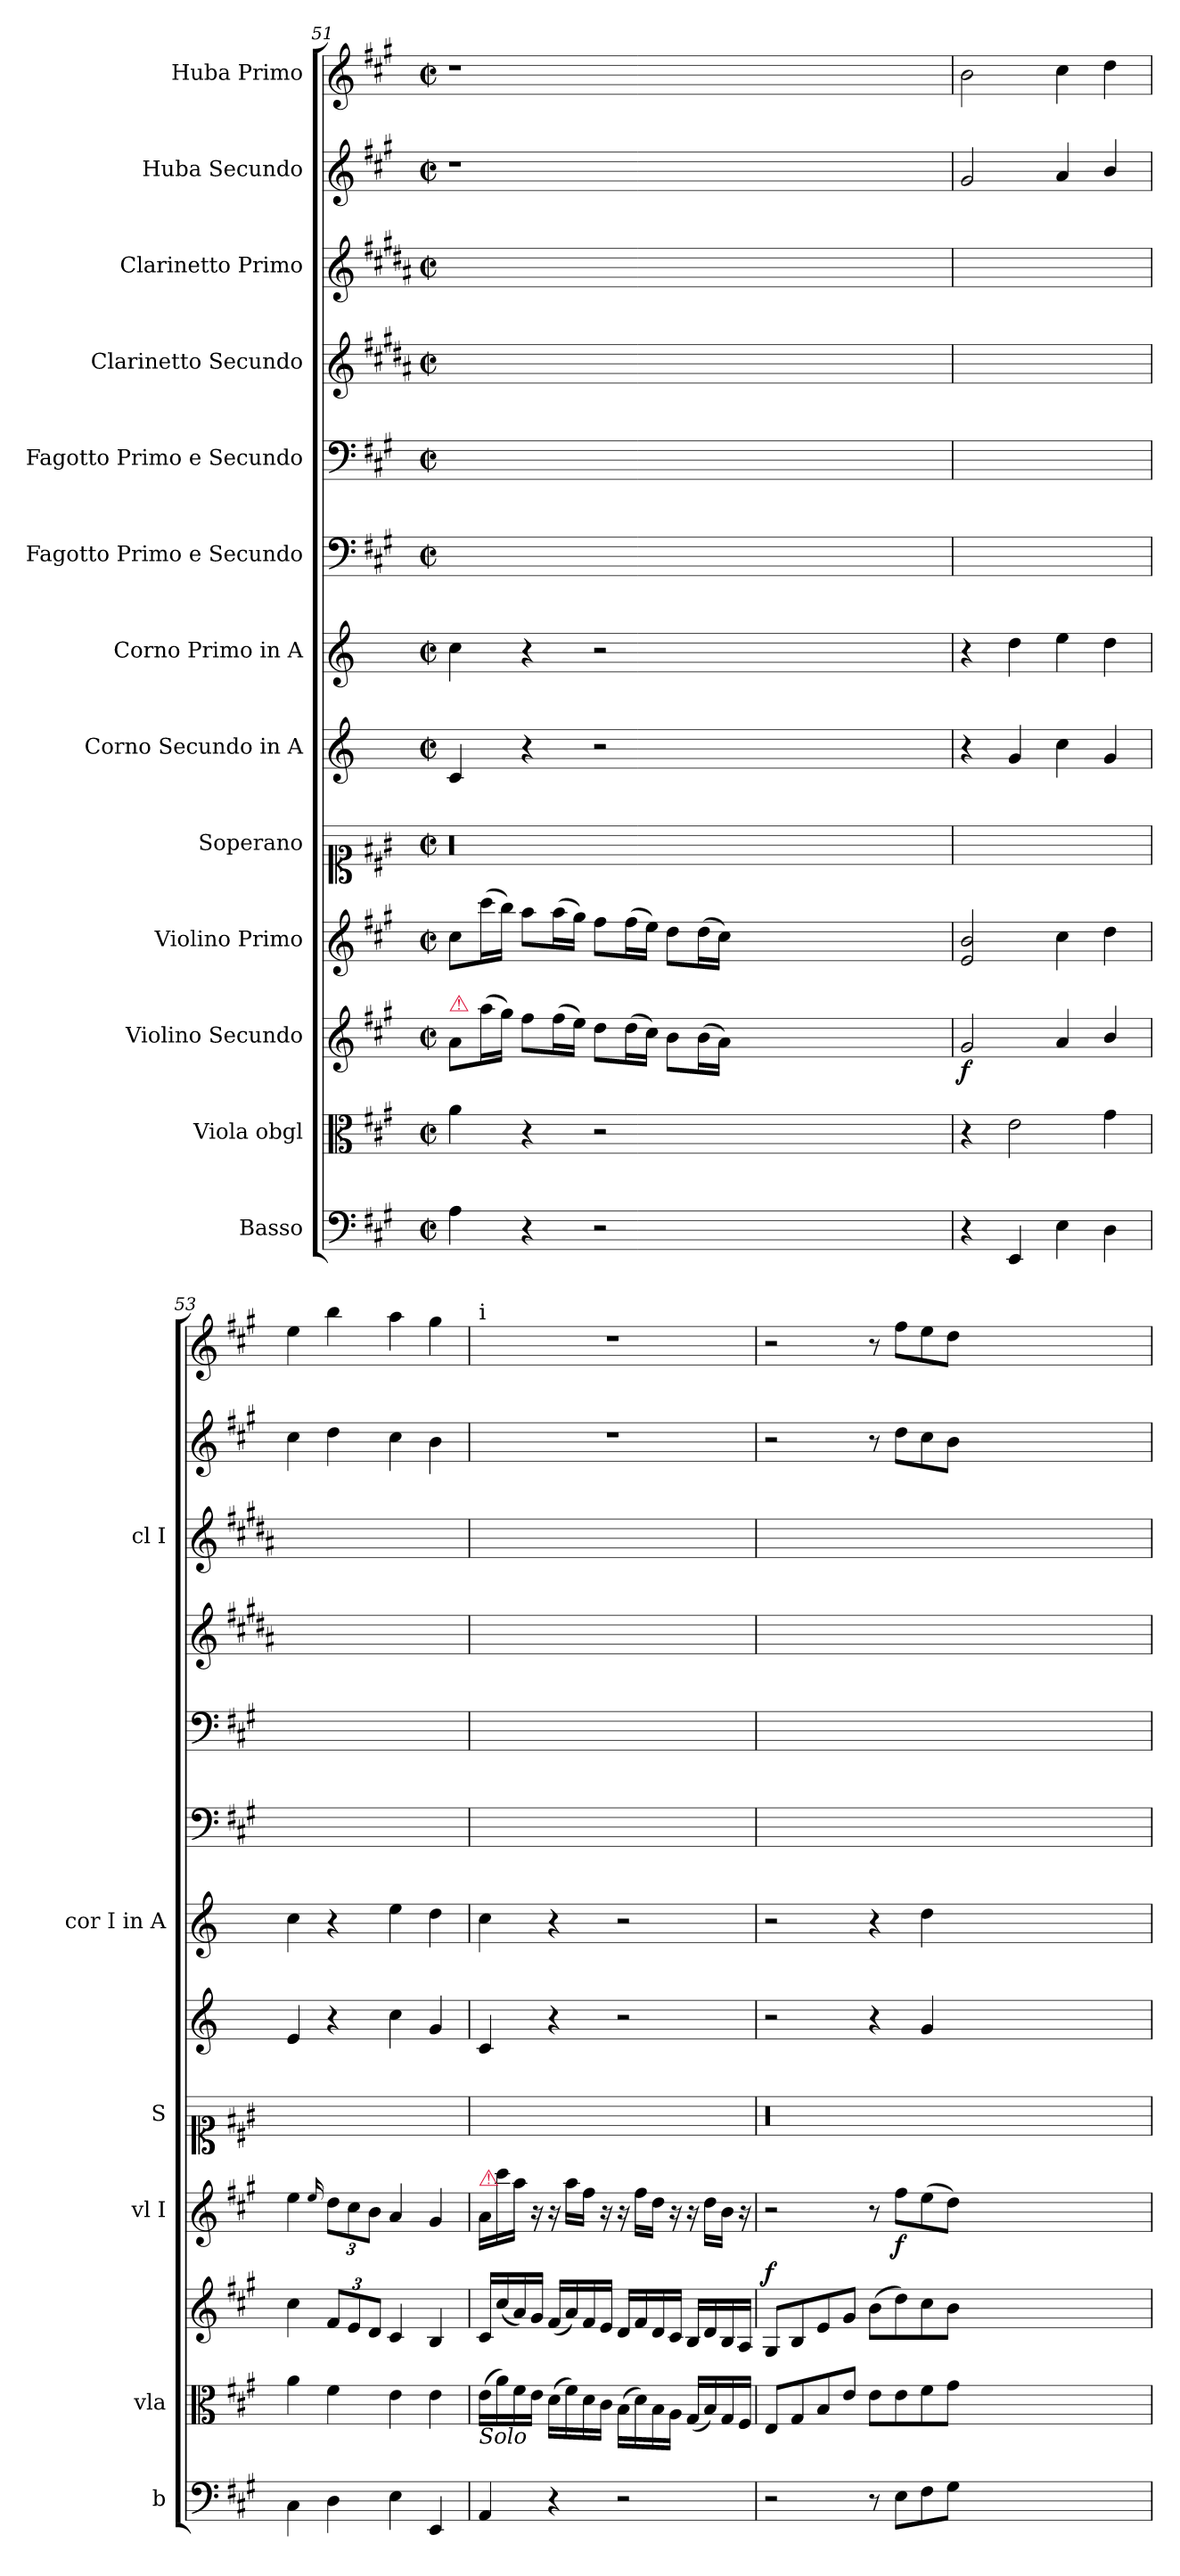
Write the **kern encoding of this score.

**kern	**kern	**dynam	**kern	**dynam	**kern	**dynam	**kern	**kern	**kern	**kern	**kern	**kern	**kern	**kern	**kern
*part13	*part12	*part12	*part11	*part11	*part10	*part10	*part9	*part8	*part7	*part6	*part5	*part4	*part3	*part2	*part1
*staff13	*staff12	*staff12	*staff11	*staff11	*staff10	*staff10	*staff9	*staff8	*staff7	*staff6	*staff5	*staff4	*staff3	*staff2	*staff1
*I"Basso	*I"Viola obgl	*	*I"Violino Secundo	*	*I"Violino Primo	*	*I"Soperano	*I"Corno Secundo in A	*I"Corno Primo in A	*I"Fagotto Primo e Secundo	*I"Fagotto Primo e Secundo	*I"Clarinetto Secundo	*I"Clarinetto Primo	*I"Huba Secundo	*I"Huba Primo
*I'b	*I'vla	*	*	*	*I'vl I	*	*I'S	*	*I'cor I in A	*	*	*	*I'cl I	*	*
*clefF4	*clefC3	*	*clefG2	*	*clefG2	*	*clefC1	*clefG2	*clefG2	*clefF4	*clefF4	*clefG2	*clefG2	*clefG2	*clefG2
*	*	*	*	*	*	*	*	*ITrd2c3	*ITrd2c3	*	*	*ITrd1c2	*ITrd1c2	*	*
*k[f#c#g#]	*k[f#c#g#]	*	*k[f#c#g#]	*	*k[f#c#g#]	*	*k[f#c#g#]	*k[f#c#g#]	*k[f#c#g#]	*k[f#c#g#]	*k[f#c#g#]	*k[f#c#g#]	*k[f#c#g#]	*k[f#c#g#]	*k[f#c#g#]
*A:	*A:	*	*A:	*	*A:	*	*A:	*A:	*A:	*A:	*A:	*A:	*A:	*A:	*A:
*M2/2	*M2/2	*	*M2/2	*	*M2/2	*	*M2/2	*M2/2	*M2/2	*M2/2	*M2/2	*M2/2	*M2/2	*M2/2	*M2/2
*met(c|)	*met(c|)	*	*met(c|)	*	*met(c|)	*	*met(c|)	*met(c|)	*met(c|)	*met(c|)	*met(c|)	*met(c|)	*met(c|)	*met(c|)	*met(c|)
=51	=51	=51	=51	=51	=51	=51	=51	=51	=51	=51	=51	=51	=51	=51	=51
!	!	!	!LO:TX:a:color=crimson:t=⚠	!	!	!	!	!	!	!	!	!	!	!	!
!	!	!	!	!LO:DY:b	!	!LO:DY:b	!	!	!	!	!	!	!	!	!
4A\	4a\	.	8a/L	f&colon;	8cc#\L	pia.	00r	4A/	4a\	4A\yy	4A\yy	1ryy	1ryy	1r	1r
.	.	.	(16aa\L	.	(16ccc#\L	.	.	.	.	.	.	.	.	.	.
.	.	.	16gg#\JJ)	.	16bb\JJ)	.	.	.	.	.	.	.	.	.	.
4r	4r	.	8ff#\L	.	8aa\L	.	.	4r	4r	4ryy	4ryy	.	.	.	.
.	.	.	(16ff#\L	.	(16aa\L	.	.	.	.	.	.	.	.	.	.
.	.	.	16ee\JJ)	.	16gg#\JJ)	.	.	.	.	.	.	.	.	.	.
2r	2r	.	8dd\L	.	8ff#\L	.	.	2r	2r	2ryy	2ryy	.	.	.	.
.	.	.	(16dd\L	.	(16ff#\L	.	.	.	.	.	.	.	.	.	.
.	.	.	16cc#\JJ)	.	16ee\JJ)	.	.	.	.	.	.	.	.	.	.
.	.	.	8b\L	.	8dd\L	.	.	.	.	.	.	.	.	.	.
.	.	.	(16b\L	.	(16dd\L	.	.	.	.	.	.	.	.	.	.
.	.	.	16a\JJ)	.	16cc#\JJ)	.	.	.	.	.	.	.	.	.	.
0.ryy	0.ryy	.	0.ryy	.	0.ryy	.	.	0.ryy	0.ryy	0.ryy	0.ryy	0.ryy	0.ryy	0.ryy	0.ryy
=52	=52	=52	=52	=52	=52	=52	=52	=52	=52	=52	=52	=52	=52	=52	=52
4r	4r	.	2g#/	f	2e/ 2b/	.	1ryy	4r	4r	4ryy	4ryy	1ryy	1ryy	2g#/	2b\
4EE/	2e\	.	.	.	.	.	.	4e/	4b\	4EE/yy	4EE/yy	.	.	.	.
!	!	!	!	!	!	!LO:DY:b	!	!	!	!	!	!	!	!	!
4E\	.	.	4a/	.	4cc#\	f&colon;	.	4a\	4cc#\	4E\yy	4E\yy	.	.	4a/	4cc#\
4D\	4g#\	.	4b/	.	4dd\	.	.	4e/	4b\	4D\yy	4D\yy	.	.	4b/	4dd\
=53	=53	=53	=53	=53	=53	=53	=53	=53	=53	=53	=53	=53	=53	=53	=53
4C#\	4a\	.	4cc#\	.	4ee\	.	1ryy	4c#/	4a\	4C#\yy	4C#\yy	1ryy	1ryy	4cc#\	4ee\
.	.	.	.	.	16qqee/	.	.	.	.	.	.	.	.	.	.
4D\	4f#\	.	12f#/L	.	12dd\L	.	.	4r	4r	4D\yy	4D\yy	.	.	4dd\	4bb\
.	.	.	12e/	.	12cc#\	.	.	.	.	.	.	.	.	.	.
.	.	.	12d/J	.	12b\J	.	.	.	.	.	.	.	.	.	.
!	!	!LO:DY:b	!	!	!	!	!	!	!	!	!	!	!	!	!
4E\	4e\	p&colon;	4c#/	.	4a/	.	.	4a\	4cc#\	4E\yy	4E\yy	.	.	4cc#\	4aa\
4EE/	4e\	.	4B/	.	4g#/	.	.	4e/	4b\	4EE/yy	4EE/yy	.	.	4b\	4gg#\
=54	=54	=54	=54	=54	=54	=54	=54	=54	=54	=54	=54	=54	=54	=54	=54
!	!	!	!	!	!	!	!	!	!	!	!	!	!	!	!LO:TX:a:t=i
!	!	!	!	!	!LO:TX:a:color=crimson:t=⚠	!	!	!	!	!	!	!	!	!	!
!	!LO:TX:b:i:t=Solo	!	!	!	!	!	!	!	!	!	!	!	!	!	!
!	!	!	!	!LO:DY:a	!	!LO:DY:b	!	!	!	!	!	!	!	!	!
4AA/	(16e\LL	.	16c#/LL	p&colon;	16a/LL	p&colon;	1ryy	4A/	4a\	4AA/yy	4AA/yy	1ryy	1ryy	1r	1r
.	16a\)	.	(16cc#/	.	16ccc#\	.	.	.	.	.	.	.	.	.	.
.	16f#\	.	16a/)	.	16aa\JJ	.	.	.	.	.	.	.	.	.	.
.	16e\JJ	.	16g#/JJ	.	16r	.	.	.	.	.	.	.	.	.	.
4r	(16d\LL	.	(16f#/LL	.	16r	.	.	4r	4r	4ryy	4ryy	.	.	.	.
.	16f#\)	.	16a/)	.	16aa\LL	.	.	.	.	.	.	.	.	.	.
.	16d\	.	16f#/	.	16ff#\JJ	.	.	.	.	.	.	.	.	.	.
.	16c#\JJ	.	16e/JJ	.	16r	.	.	.	.	.	.	.	.	.	.
2r	(16B\LL	.	16d/LL	.	16r	.	.	2r	2r	2ryy	2ryy	.	.	.	.
.	16d\)	.	16f#/	.	16ff#\LL	.	.	.	.	.	.	.	.	.	.
.	16B\	.	16d/	.	16dd\JJ	.	.	.	.	.	.	.	.	.	.
.	16A\JJ	.	16c#/JJ	.	16r	.	.	.	.	.	.	.	.	.	.
.	(16G#/LL	.	16B/LL	.	16r	.	.	.	.	.	.	.	.	.	.
.	16B/)	.	16d/	.	16dd\LL	.	.	.	.	.	.	.	.	.	.
.	16G#/	.	16B/	.	16b\JJ	.	.	.	.	.	.	.	.	.	.
.	16F#/JJ	.	16A/JJ	.	16r	.	.	.	.	.	.	.	.	.	.
=55	=55	=55	=55	=55	=55	=55	=55	=55	=55	=55	=55	=55	=55	=55	=55
!	!	!LO:DY:b	!	!LO:DY:a	!	!	!	!	!	!	!	!	!	!	!
2r	8E/L	for	8G#/L	f.	2r	.	00r	2r	2r	2ryy	2ryy	1ryy	1ryy	2r	2r
.	8G#/	.	8B/	.	.	.	.	.	.	.	.	.	.	.	.
.	8B/	.	8e/	.	.	.	.	.	.	.	.	.	.	.	.
.	8e/J	.	8g#/J	.	.	.	.	.	.	.	.	.	.	.	.
8r	8e\L	.	(8b\L	.	8r	.	.	4r	4r	8ryy	8ryy	.	.	8r	8r
8E\L	8e\	.	8dd\)	.	8ff#\L	f	.	.	.	8E\Lyy	8E\Lyy	.	.	8dd\L	8ff#\L
8F#\	8f#\	.	8cc#\	.	(8ee\	.	.	4e/	4b\	8F#\yy	8F#\yy	.	.	8cc#\	8ee\
8G#\J	8g#\J	.	8b\J	.	8dd\J)	.	.	.	.	8G#\Jyy	8G#\Jyy	.	.	8b\J	8dd\J
0.ryy	0.ryy	.	0.ryy	.	0.ryy	.	.	0.ryy	0.ryy	0.ryy	0.ryy	0.ryy	0.ryy	0.ryy	0.ryy
=	=	=	=	=	=	=	=	=	=	=	=	=	=	=	=
*-	*-	*-	*-	*-	*-	*-	*-	*-	*-	*-	*-	*-	*-	*-	*-
